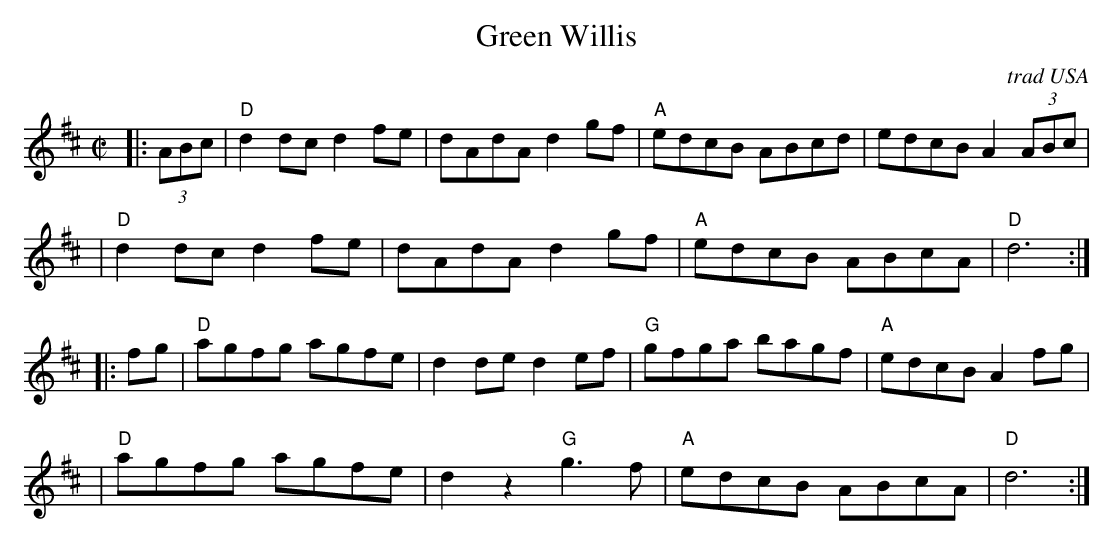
X:1
T: Green Willis
O: trad USA
M: C|
L: 1/8
K: D
|: (3ABc\
| "D"d2dc d2fe | dAdA d2gf | "A"edcB ABcd | edcB A2 (3ABc |
| "D"d2dc d2fe | dAdA d2gf | "A"edcB ABcA | "D"d6 :|
|: fg \
| "D"agfg agfe | d2de   d2ef | "G"gfga bagf | "A"edcB A2fg |
| "D"agfg agfe | d2z2 "G"g3f | "A"edcB ABcA | "D"d6 :|
